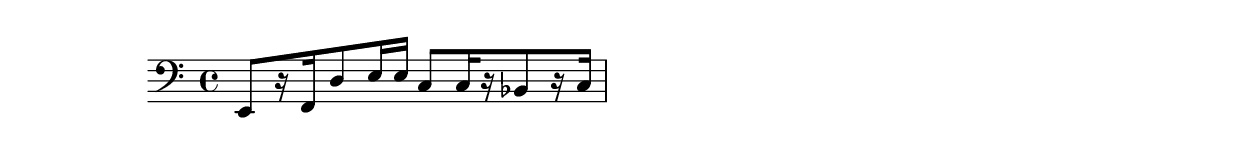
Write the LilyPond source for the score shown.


\header {
  texidoc = "The number of beams does not change on a rest."
}

\version "2.7.39"

\layout { ragged-right = ##t }

\relative c, {
  \clef bass	 
  e8[ r16 f d'8 e16 e16]  c8[ c16 r16 bes8 r16 c16] |
}
